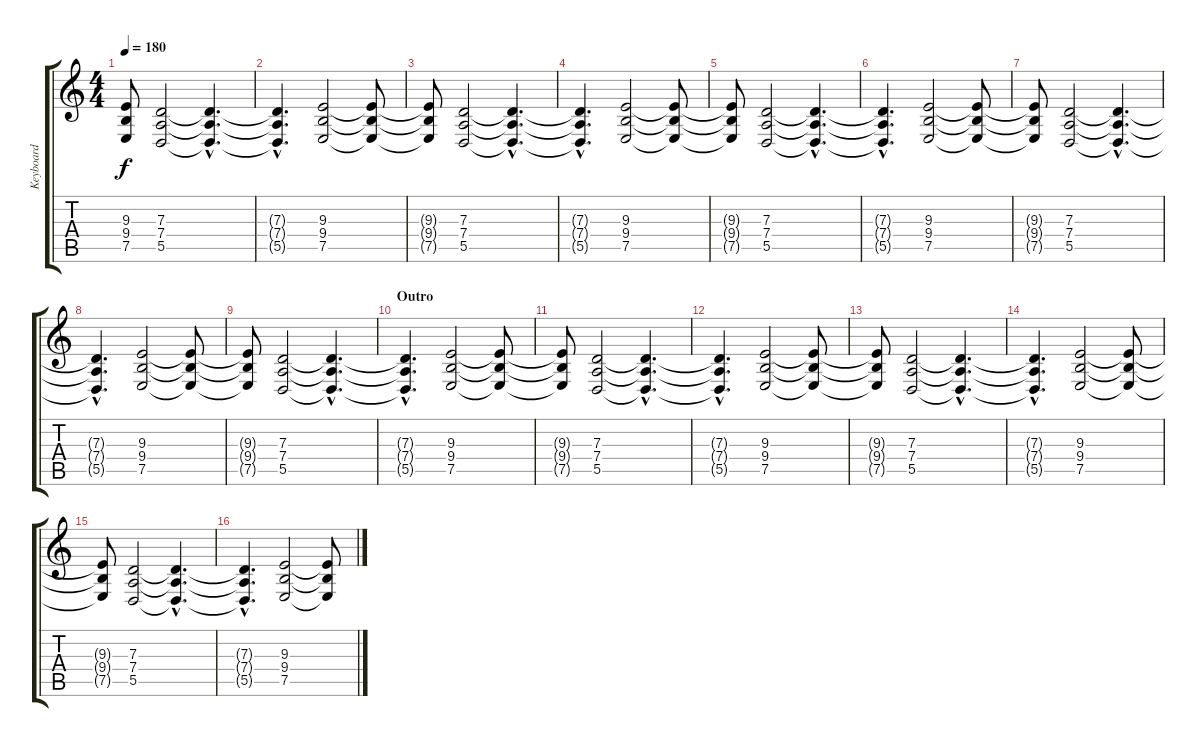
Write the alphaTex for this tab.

\track ("Keyboard" "Keyboard") {instrument synthstrings1}
\staff {score tabs}
\tuning (E4 B3 G3 D3 A2 E2) {hide}
\ts (4 4)
\tempo 180
\clef g2
\ks c
(9.3{t} 9.4{t} 7.5{t}).8{dy f} (7.3 7.4 5.5).2 (7.3{hac t} 7.4{hac t} 5.5{hac t}).4{d} |
(7.3{hac t} 7.4{hac t} 5.5{hac t}).4{d instrument synthstrings1} (9.3 9.4 7.5).2 (9.3{t} 9.4{t} 7.5{t}).8 |
(9.3{t} 9.4{t} 7.5{t}).8 (7.3 7.4 5.5).2 (7.3{hac t} 7.4{hac t} 5.5{hac t}).4{d} |
(7.3{hac t} 7.4{hac t} 5.5{hac t}).4{d instrument synthstrings1} (9.3 9.4 7.5).2 (9.3{t} 9.4{t} 7.5{t}).8 |
(9.3{t} 9.4{t} 7.5{t}).8 (7.3 7.4 5.5).2 (7.3{hac t} 7.4{hac t} 5.5{hac t}).4{d} |
(7.3{hac t} 7.4{hac t} 5.5{hac t}).4{d instrument synthstrings1} (9.3 9.4 7.5).2 (9.3{t} 9.4{t} 7.5{t}).8 |
(9.3{t} 9.4{t} 7.5{t}).8 (7.3 7.4 5.5).2 (7.3{hac t} 7.4{hac t} 5.5{hac t}).4{d} |
(7.3{hac t} 7.4{hac t} 5.5{hac t}).4{d instrument synthstrings1} (9.3 9.4 7.5).2 (9.3{t} 9.4{t} 7.5{t}).8 |
(9.3{t} 9.4{t} 7.5{t}).8 (7.3 7.4 5.5).2 (7.3{hac t} 7.4{hac t} 5.5{hac t}).4{d} |
\section ("" "Outro")
(7.3{hac t} 7.4{hac t} 5.5{hac t}).4{d instrument synthstrings1} (9.3 9.4 7.5).2 (9.3{t} 9.4{t} 7.5{t}).8 |
(9.3{t} 9.4{t} 7.5{t}).8 (7.3 7.4 5.5).2 (7.3{hac t} 7.4{hac t} 5.5{hac t}).4{d} |
(7.3{hac t} 7.4{hac t} 5.5{hac t}).4{d instrument synthstrings1} (9.3 9.4 7.5).2 (9.3{t} 9.4{t} 7.5{t}).8 |
(9.3{t} 9.4{t} 7.5{t}).8 (7.3 7.4 5.5).2 (7.3{hac t} 7.4{hac t} 5.5{hac t}).4{d} |
(7.3{hac t} 7.4{hac t} 5.5{hac t}).4{d instrument synthstrings1} (9.3 9.4 7.5).2 (9.3{t} 9.4{t} 7.5{t}).8 |
(9.3{t} 9.4{t} 7.5{t}).8 (7.3 7.4 5.5).2 (7.3{hac t} 7.4{hac t} 5.5{hac t}).4{d} |
(7.3{hac t} 7.4{hac t} 5.5{hac t}).4{d instrument synthstrings1} (9.3 9.4 7.5).2 (9.3{t} 9.4{t} 7.5{t}).8
